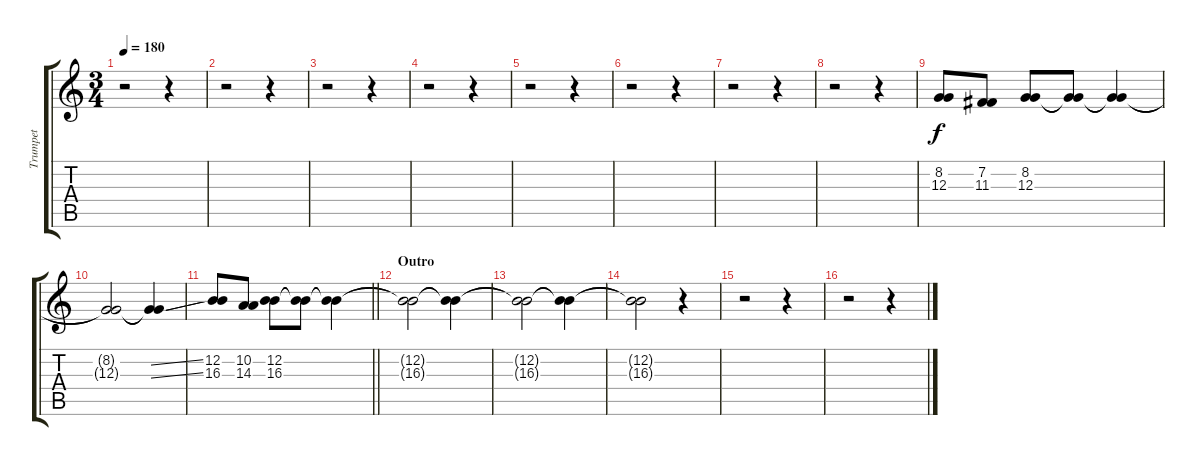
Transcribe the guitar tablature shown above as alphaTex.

\track ("Trumpet" "Trumpet") {instrument trumpet}
\staff {score tabs}
\tuning (E4 B3 G3 D3 A2 E2) {hide}
\ts (3 4)
\tempo 180
\clef g2
\ks c
r.2{dy f} r.4 |
r.2 r.4 |
r.2 r.4 |
r.2 r.4 |
r.2 r.4 |
r.2 r.4 |
r.2 r.4 |
r.2 r.4{volume 16} |
(8.2 12.3).8 (7.2 11.3).8 (8.2 12.3).8 (8.2{t} 12.3{t}).8 (8.2{t} 12.3{t}).4 |
(8.2{t} 12.3{t}).2 (8.2{ss t} 12.3{ss t}).4 |
\barLineRight lightlight
(12.2 16.3).8 (10.2 14.3).8 (12.2 16.3).8 (12.2{t} 16.3{t}).8 (12.2{t} 16.3{t}).4 |
\section ("" "Outro")
(12.2{t} 16.3{t}).2 (12.2{t} 16.3{t}).4{volume 5} |
(12.2{t} 16.3{t}).2 (12.2{t} 16.3{t}).4 |
(12.2{t} 16.3{t}).2 r.4 |
r.2 r.4 |
r.2 r.4
